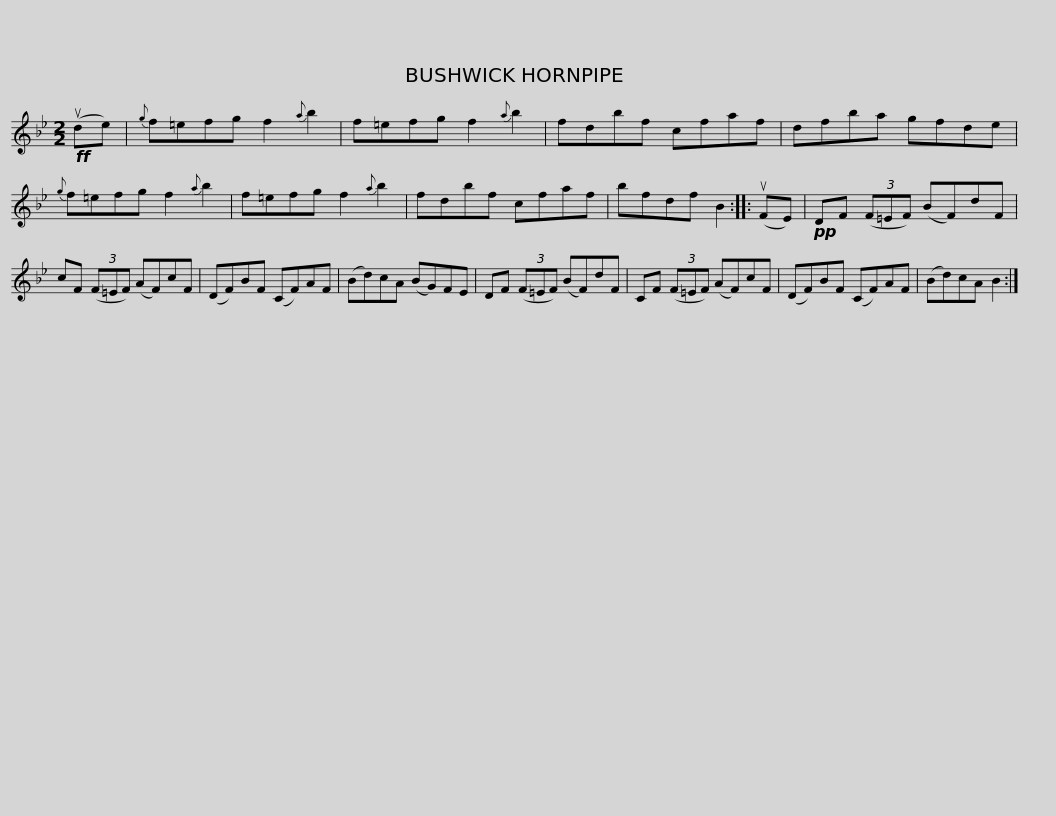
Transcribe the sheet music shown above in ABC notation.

X:1
L:1/8
M:2/2
I:linebreak $
K:Bb
V:1 treble
V:1
!ff! (ude) |{g} f=efg f2{a} b2 | f=efg f2{a} b2 | fdbf cfaf | dfba gfde | %5
{g} f=efg f2{a} b2 |$ f=efg f2{a} b2 | fdbf cfaf | bfdf B2 :: (uFE) | %10
!pp! DF (3(F=EF) (BF)dF | cF (3(F=EF) (AF)cF |$ (DF)BF (CF)AF | (Bd)cA (BG)FE | DF (3(F=EF) (BF)dF | %15
 CF (3(F=EF) (AF)cF | (DF)BF (CF)AF |$ (Bd)cA B2 :| %18
